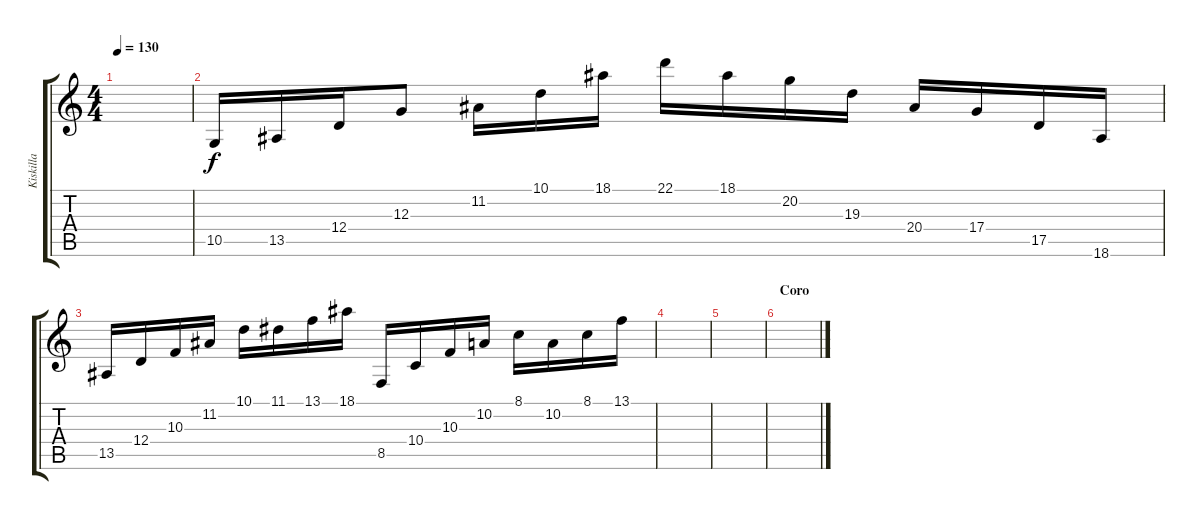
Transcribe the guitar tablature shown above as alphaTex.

\track ("Kiskilla" "Kiskilla") {instrument lead2sawtooth}
\staff {score tabs}
\tuning (E4 B3 G3 D3 A2 E2) {hide}
\ts (4 4)
\tempo 130
\clef g2
\ks c
|
10.5.16{volume 11 instrument acousticgrandpiano} 13.5.16 12.4.16 12.3.8 11.2.16 10.1.16 18.1.16 22.1.16 18.1.16 20.2.16 19.3.16 20.4.16 17.4.16 17.5.16 18.6.16 |
13.5.16 12.4.16 10.3.16 11.2.16 10.1.16 11.1.16 13.1.16 18.1.16 8.5.16 10.4.16 10.3.16 10.2.16 8.1.16 10.2.16 8.1.16 13.1.16 |
|
|
\section ("" "Coro")
